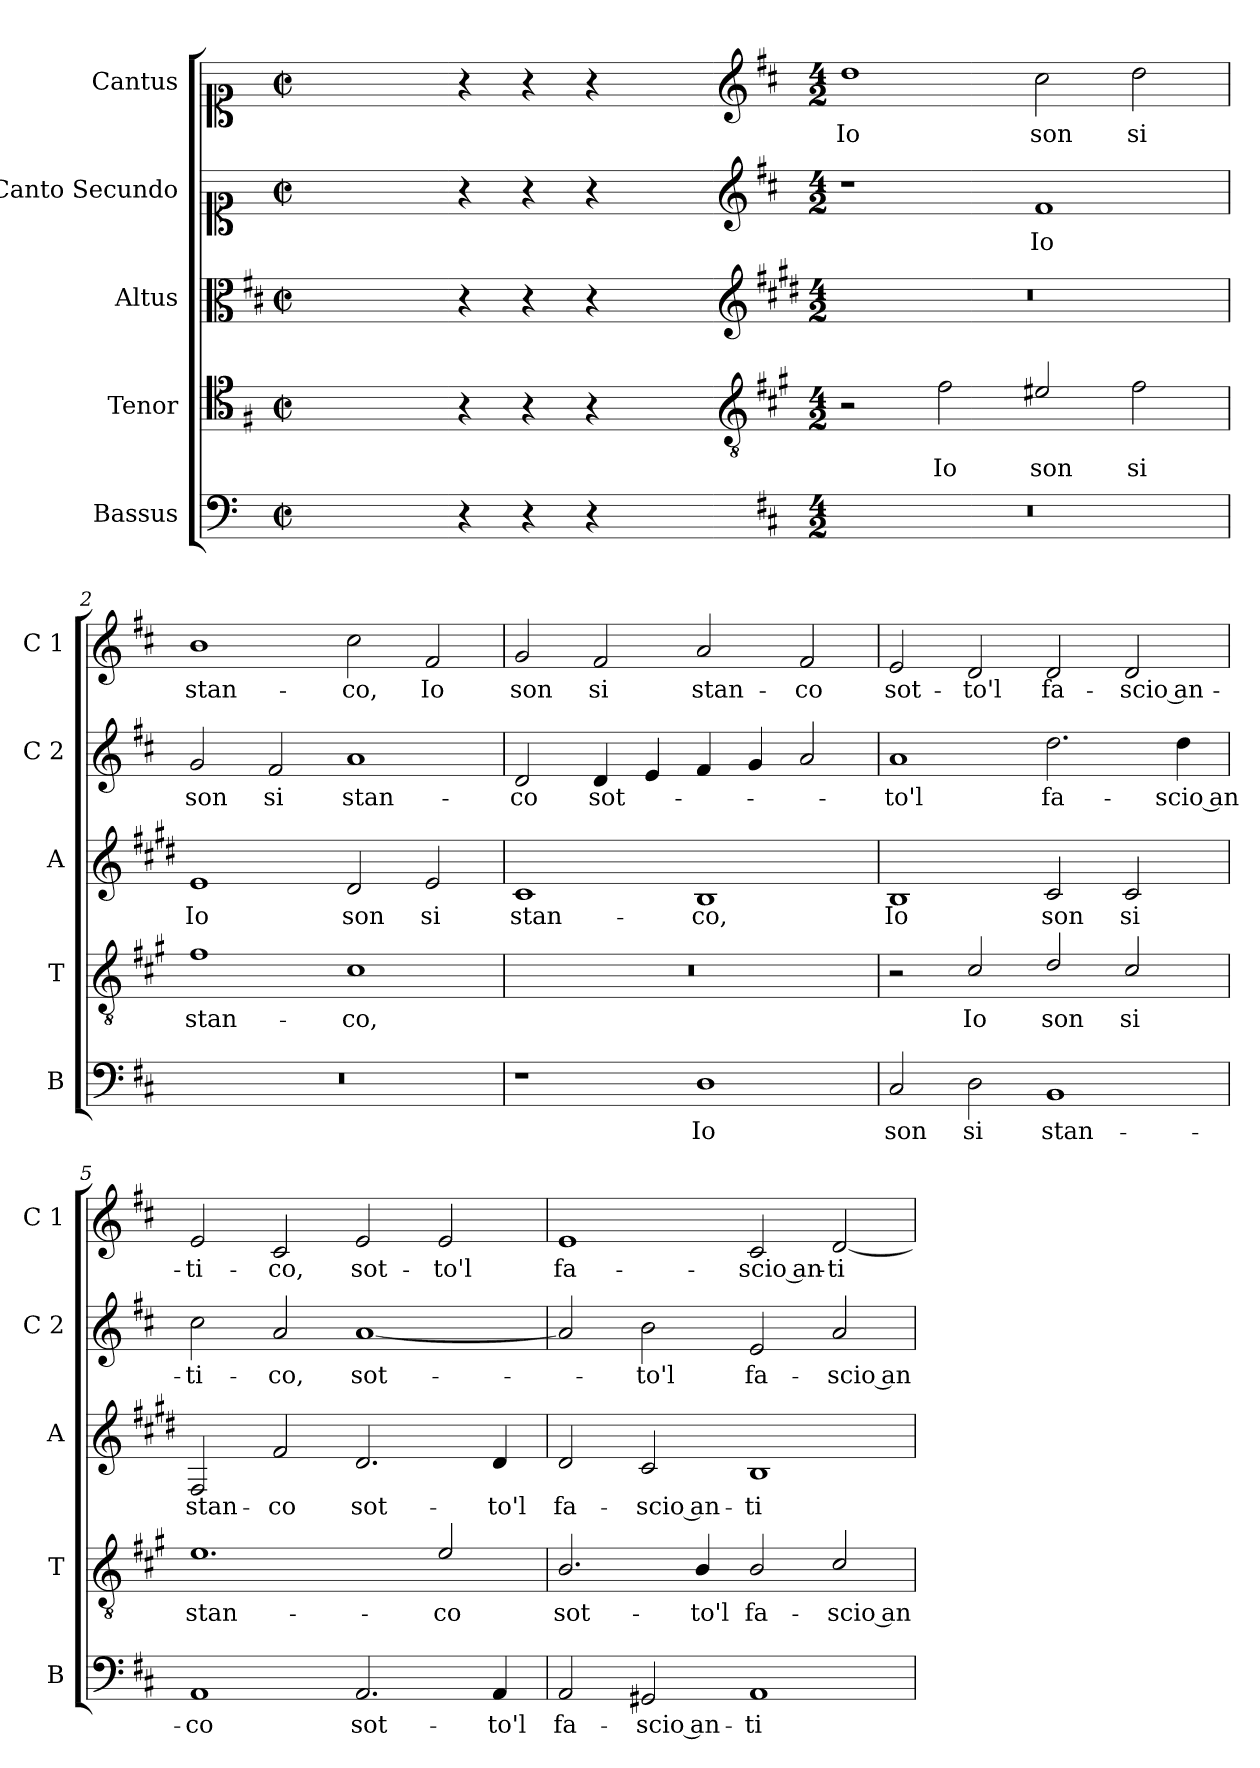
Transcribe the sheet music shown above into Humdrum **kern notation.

**kern	**text	**kern	**text	**kern	**text	**kern	**text	**kern	**text
*part5	*part5	*part4	*part4	*part3	*part3	*part2	*part2	*part1	*part1
*staff5	*staff5	*staff4	*staff4	*staff3	*staff3	*staff2	*staff2	*staff1	*staff1
*I"Bassus	*	*I"Tenor	*	*I"Altus	*	*I"Canto Secundo	*	*I"Cantus	*
*I'B	*	*I'T	*	*I'A	*	*I'C 2	*	*I'C 1	*
*clefF4	*	*clefC4	*	*clefC3	*	*clefC1	*	*clefC1	*
*	*	*ITrd4c7	*	*ITrd1c2	*	*	*	*	*
*k[]	*	*k[]	*	*k[]	*	*k[]	*	*k[]	*
*C:	*	*C:	*	*C:	*	*C:	*	*C:	*
*M2/2	*	*M2/2	*	*M2/2	*	*M2/2	*	*M2/2	*
*met(c|)	*	*met(c|)	*	*met(c|)	*	*met(c|)	*	*met(c|)	*
=	=	=	=	=	=	=	=	=	=
1ryy	.	1ryy	.	1ryy	.	1ryy	.	1ryy	.
=1X-	=1X-	=1X-	=1X-	=1X-	=1X-	=1X-	=1X-	=1X-	=1X-
4r	.	4r	.	4r	.	4r	.	4r	.
4r	.	4r	.	4r	.	4r	.	4r	.
4r	.	4r	.	4r	.	4r	.	4r	.
4ryy	.	4ryy	.	4ryy	.	4ryy	.	4ryy	.
=1-	=1-	=1-	=1-	=1-	=1-	=1-	=1-	=1-	=1-
*	*	*clefGv2	*	*clefG2	*	*clefG2	*	*clefG2	*
*k[f#c#]	*	*k[f#c#]	*	*k[f#c#]	*	*k[f#c#]	*	*k[f#c#]	*
*D:	*	*D:	*	*D:	*	*D:	*	*D:	*
*M4/2	*	*M4/2	*	*M4/2	*	*M4/2	*	*M4/2	*
!	!	!	!	!	!	!	!	!	!LO:LY:b
0r	.	2r	.	0r	.	1r	.	1dd	Io
!	!	!	!LO:LY:b	!	!	!	!	!	!
.	.	2B\	Io	.	.	.	.	.	.
!	!	!	!LO:LY:b	!	!	!	!LO:LY:b	!	!LO:LY:b
.	.	2A#X/	son	.	.	1f#	Io	2cc#\	son
!	!	!	!LO:LY:b	!	!	!	!	!	!LO:LY:b
.	.	2B\	si	.	.	.	.	2dd\	si
=2	=2	=2	=2	=2	=2	=2	=2	=2	=2
!	!	!	!LO:LY:b	!	!LO:LY:b	!	!LO:LY:b	!	!LO:LY:b
0r	.	1B	stan-	1d	Io	2g/	son	1b	stan-
!	!	!	!	!	!	!	!LO:LY:b	!	!
.	.	.	.	.	.	2f#/	si	.	.
!	!	!	!LO:LY:b	!	!LO:LY:b	!	!LO:LY:b	!	!LO:LY:b
.	.	1F#	-co,	2c#/	son	1a	stan-	2cc#\	-co,
!	!	!	!	!	!LO:LY:b	!	!	!	!LO:LY:b
.	.	.	.	2d/	si	.	.	2f#/	Io
=3	=3	=3	=3	=3	=3	=3	=3	=3	=3
!	!	!	!	!	!LO:LY:b	!	!LO:LY:b	!	!LO:LY:b
1r	.	0r	.	1B	stan-	2d/	-co	2g/	son
!	!	!	!	!	!	!	!LO:LY:b	!	!LO:LY:b
.	.	.	.	.	.	4d/	sot-	2f#/	si
.	.	.	.	.	.	4e/	.	.	.
!	!LO:LY:b	!	!	!	!LO:LY:b	!	!	!	!LO:LY:b
1D	Io	.	.	1A	-co,	4f#/	.	2a/	stan-
.	.	.	.	.	.	4g/	.	.	.
!	!	!	!	!	!	!	!	!	!LO:LY:b
.	.	.	.	.	.	2a/	.	2f#/	-co
=4	=4	=4	=4	=4	=4	=4	=4	=4	=4
!	!LO:LY:b	!	!	!	!LO:LY:b	!	!LO:LY:b	!	!LO:LY:b
2C#/	son	2r	.	1A	Io	1a	-to'l	2e/	sot-
!	!LO:LY:b	!	!LO:LY:b	!	!	!	!	!	!LO:LY:b
2D\	si	2F#/	Io	.	.	.	.	2d/	-to'l
!	!LO:LY:b	!	!LO:LY:b	!	!LO:LY:b	!	!LO:LY:b	!	!LO:LY:b
1BB	stan-	2G/	son	2B/	son	2.dd\	fa-	2d/	fa-
!	!	!	!LO:LY:b	!	!LO:LY:b	!	!	!	!LO:LY:b
.	.	2F#/	si	2B/	si	.	.	2d/	-scio an-
!	!	!	!	!	!	!	!LO:LY:b	!	!
.	.	.	.	.	.	4dd\	-scio an-	.	.
!!LO:LB:g=z
=5	=5	=5	=5	=5	=5	=5	=5	=5	=5
!	!LO:LY:b	!	!LO:LY:b	!	!LO:LY:b	!	!LO:LY:b	!	!LO:LY:b
1AA	-co	1.A	stan-	2E/	stan-	2cc#\	-ti-	2e/	-ti-
!	!	!	!	!	!LO:LY:b	!	!LO:LY:b	!	!LO:LY:b
.	.	.	.	2e/	-co	2a/	-co,	2c#/	-co,
!	!LO:LY:b	!	!	!	!LO:LY:b	!	!LO:LY:b	!	!LO:LY:b
2.AA/	sot-	.	.	2.c#/	sot-	[1a	sot-	2e/	sot-
!	!	!	!LO:LY:b	!	!	!	!	!	!LO:LY:b
.	.	2A/	-co	.	.	.	.	2e/	-to'l
!	!LO:LY:b	!	!	!	!LO:LY:b	!	!	!	!
4AA/	-to'l	.	.	4c#/	-to'l	.	.	.	.
=6	=6	=6	=6	=6	=6	=6	=6	=6	=6
!	!LO:LY:b	!	!LO:LY:b	!	!LO:LY:b	!	!	!	!LO:LY:b
2AA/	fa-	2.E/	sot-	2c#/	fa-	2a/]	.	1e	fa-
!	!LO:LY:b	!	!	!	!LO:LY:b	!	!LO:LY:b	!	!
2GG#X/	-scio an-	.	.	2B/	-scio an-	2b\	-to'l	.	.
!	!	!	!LO:LY:b	!	!	!	!	!	!
.	.	4E/	-to'l	.	.	.	.	.	.
!	!LO:LY:b	!	!LO:LY:b	!	!LO:LY:b	!	!LO:LY:b	!	!LO:LY:b
1AA	-ti-	2E/	fa-	1A	-ti-	2e/	fa-	2c#/	-scio an-
!	!	!	!LO:LY:b	!	!	!	!LO:LY:b	!	!LO:LY:b
.	.	2F#/	-scio an-	.	.	2a/	-scio an-	[2d/	-ti-
=	=	=	=	=	=	=	=	=	=
*-	*-	*-	*-	*-	*-	*-	*-	*-	*-
